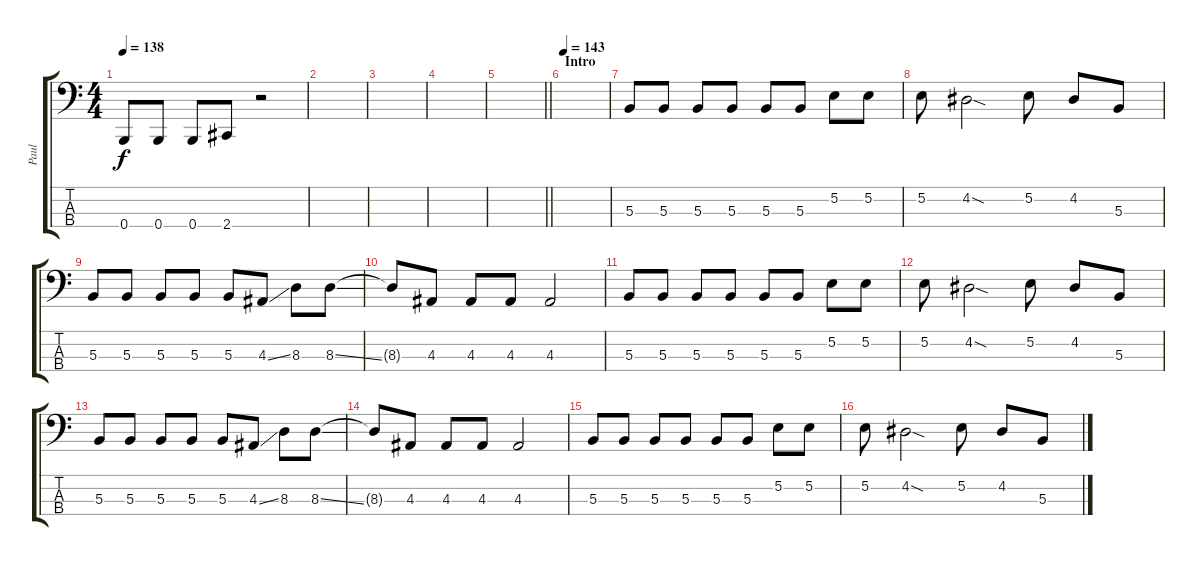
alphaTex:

\track ("Paul" "Paul") {instrument electricbasspick}
\staff {score tabs}
\tuning (E2 B1 Gb1 B0) {hide}
\ts (4 4)
\tempo 138
\clef f4
\ks c
0.4.8{dy f} 0.4.8 0.4.8 2.4.8 r.2 |
|
|
|
\barLineRight lightlight
|
\section ("" "Intro")
\tempo 143
|
5.3.8 5.3.8 5.3.8 5.3.8 5.3.8 5.3.8 5.2.8 5.2.8 |
5.2.8 4.2{sod}.2 5.2.8 4.2.8 5.3.8 |
5.3.8 5.3.8 5.3.8 5.3.8 5.3.8 4.3{ss}.8 8.3.8 8.3{ss}.8 |
8.3{t}.8 4.3.8 4.3.8 4.3.8 4.3.2 |
5.3.8 5.3.8 5.3.8 5.3.8 5.3.8 5.3.8 5.2.8 5.2.8 |
5.2.8 4.2{sod}.2 5.2.8 4.2.8 5.3.8 |
5.3.8 5.3.8 5.3.8 5.3.8 5.3.8 4.3{ss}.8 8.3.8 8.3{ss}.8 |
8.3{t}.8 4.3.8 4.3.8 4.3.8 4.3.2 |
5.3.8 5.3.8 5.3.8 5.3.8 5.3.8 5.3.8 5.2.8 5.2.8 |
5.2.8 4.2{sod}.2 5.2.8 4.2.8 5.3.8
